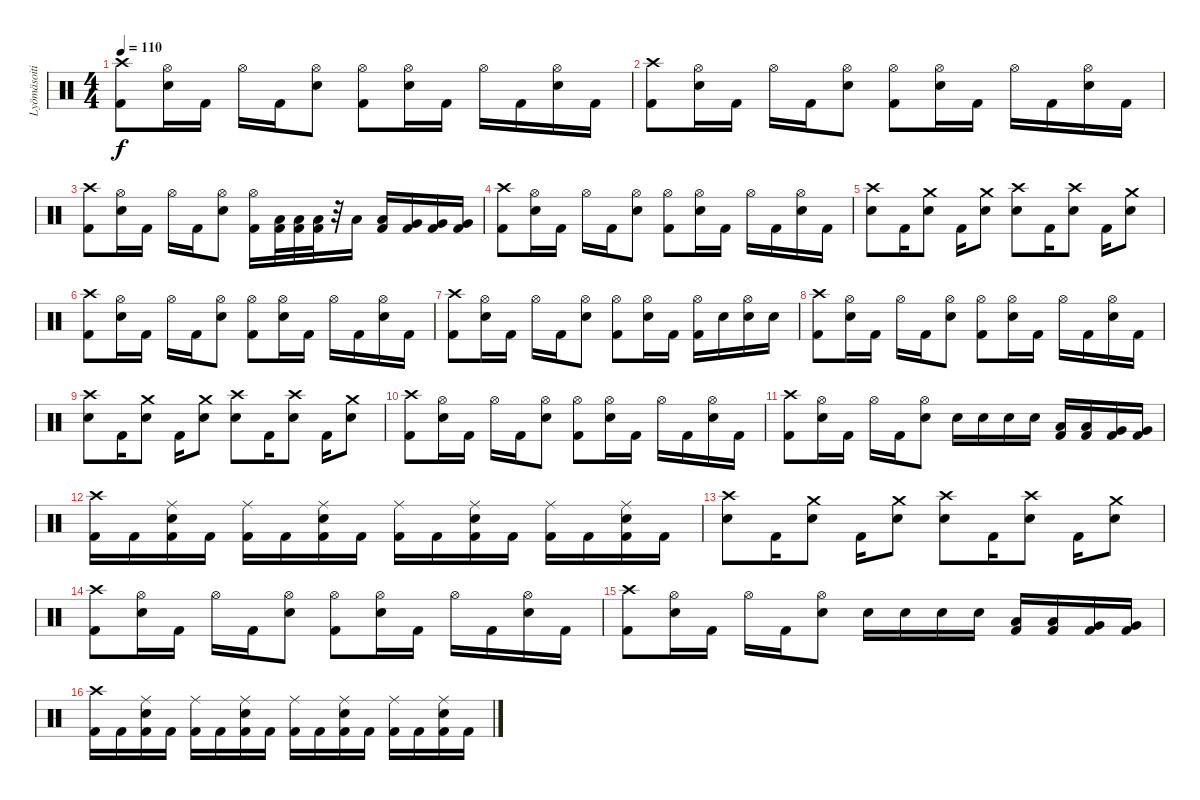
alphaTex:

\track ("Lyömäsoitin" "Lyömäsoiti") {instrument percussion}
\staff {score}
\articulation defaults
\ts (4 4)
\tempo 110
\clef neutral
\ks c
("Crash high (hit)" "Kick (hit) 2").8{dy f} ("Hi-Hat (open)" "Snare (hit) 2").16 "Kick (hit) 2".16 "Hi-Hat (open)".16 "Kick (hit) 2".16 ("Hi-Hat (open)" "Snare (hit) 2").8 ("Hi-Hat (open)" "Kick (hit) 2").8 ("Hi-Hat (open)" "Snare (hit) 2").16 "Kick (hit) 2".16 "Hi-Hat (open)".16 "Kick (hit) 2".16 ("Hi-Hat (open)" "Snare (hit) 2").16 "Kick (hit) 2".16 |
("Crash high (hit)" "Kick (hit) 2").8 ("Hi-Hat (open)" "Snare (hit) 2").16 "Kick (hit) 2".16 "Hi-Hat (open)".16 "Kick (hit) 2".16 ("Hi-Hat (open)" "Snare (hit) 2").8 ("Hi-Hat (open)" "Kick (hit) 2").8 ("Hi-Hat (open)" "Snare (hit) 2").16 "Kick (hit) 2".16 "Hi-Hat (open)".16 "Kick (hit) 2".16 ("Hi-Hat (open)" "Snare (hit) 2").16 "Kick (hit) 2".16 |
("Crash high (hit)" "Kick (hit) 2").8 ("Hi-Hat (open)" "Snare (hit) 2").16 "Kick (hit) 2".16 "Hi-Hat (open)".16 "Kick (hit) 2".16 ("Hi-Hat (open)" "Snare (hit) 2").8 ("Hi-Hat (open)" "Kick (hit) 2").16 ("Kick (hit) 2" "Low Tom (hit)").32 ("Kick (hit) 2" "Low Tom (hit)").32 ("Kick (hit) 2" "Low Tom (hit)").32 r.32 "Low Tom (hit)".16 ("Kick (hit) 2" "Low Tom (hit)").16 ("Kick (hit) 2" "Very Low Tom (hit)").16 ("Kick (hit) 2" "Very Low Tom (hit)").16 ("Kick (hit) 2" "Very Low Tom (hit)").16 |
("Crash high (hit)" "Kick (hit) 2").8 ("Hi-Hat (open)" "Snare (hit) 2").16 "Kick (hit) 2".16 "Hi-Hat (open)".16 "Kick (hit) 2".16 ("Hi-Hat (open)" "Snare (hit) 2").8 ("Hi-Hat (open)" "Kick (hit) 2").8 ("Hi-Hat (open)" "Snare (hit) 2").16 "Kick (hit) 2".16 "Hi-Hat (open)".16 "Kick (hit) 2".16 ("Hi-Hat (open)" "Snare (hit) 2").16 "Kick (hit) 2".16 |
("Crash high (hit)" "Snare (hit) 2").8 "Kick (hit) 2".16 ("Crash medium (hit)" "Snare (hit) 2").8 "Kick (hit) 2".16 ("Crash medium (hit)" "Snare (hit) 2").8 ("Crash high (hit)" "Snare (hit) 2").8 "Kick (hit) 2".16 ("Crash high (hit)" "Snare (hit) 2").8 "Kick (hit) 2".16 ("Crash medium (hit)" "Snare (hit) 2").8 |
("Crash high (hit)" "Kick (hit) 2").8 ("Hi-Hat (open)" "Snare (hit) 2").16 "Kick (hit) 2".16 "Hi-Hat (open)".16 "Kick (hit) 2".16 ("Hi-Hat (open)" "Snare (hit) 2").8 ("Hi-Hat (open)" "Kick (hit) 2").8 ("Hi-Hat (open)" "Snare (hit) 2").16 "Kick (hit) 2".16 "Hi-Hat (open)".16 "Kick (hit) 2".16 ("Hi-Hat (open)" "Snare (hit) 2").16 "Kick (hit) 2".16 |
("Crash high (hit)" "Kick (hit) 2").8 ("Hi-Hat (open)" "Snare (hit) 2").16 "Kick (hit) 2".16 "Hi-Hat (open)".16 "Kick (hit) 2".16 ("Hi-Hat (open)" "Snare (hit) 2").8 ("Hi-Hat (open)" "Kick (hit) 2").8 ("Hi-Hat (open)" "Snare (hit) 2").16 "Kick (hit) 2".16 ("Hi-Hat (open)" "Kick (hit) 2").16 "Snare (hit) 2".16 ("Hi-Hat (open)" "Snare (hit) 2").16 "Snare (hit) 2".16 |
("Crash high (hit)" "Kick (hit) 2").8 ("Hi-Hat (open)" "Snare (hit) 2").16 "Kick (hit) 2".16 "Hi-Hat (open)".16 "Kick (hit) 2".16 ("Hi-Hat (open)" "Snare (hit) 2").8 ("Hi-Hat (open)" "Kick (hit) 2").8 ("Hi-Hat (open)" "Snare (hit) 2").16 "Kick (hit) 2".16 "Hi-Hat (open)".16 "Kick (hit) 2".16 ("Hi-Hat (open)" "Snare (hit) 2").16 "Kick (hit) 2".16 |
("Crash high (hit)" "Snare (hit) 2").8 "Kick (hit) 2".16 ("Crash medium (hit)" "Snare (hit) 2").8 "Kick (hit) 2".16 ("Crash medium (hit)" "Snare (hit) 2").8 ("Crash high (hit)" "Snare (hit) 2").8 "Kick (hit) 2".16 ("Crash high (hit)" "Snare (hit) 2").8 "Kick (hit) 2".16 ("Crash medium (hit)" "Snare (hit) 2").8 |
("Crash high (hit)" "Kick (hit) 2").8 ("Hi-Hat (open)" "Snare (hit) 2").16 "Kick (hit) 2".16 "Hi-Hat (open)".16 "Kick (hit) 2".16 ("Hi-Hat (open)" "Snare (hit) 2").8 ("Hi-Hat (open)" "Kick (hit) 2").8 ("Hi-Hat (open)" "Snare (hit) 2").16 "Kick (hit) 2".16 "Hi-Hat (open)".16 "Kick (hit) 2".16 ("Hi-Hat (open)" "Snare (hit) 2").16 "Kick (hit) 2".16 |
("Crash high (hit)" "Kick (hit) 2").8 ("Hi-Hat (open)" "Snare (hit) 2").16 "Kick (hit) 2".16 "Hi-Hat (open)".16 "Kick (hit) 2".16 ("Hi-Hat (open)" "Snare (hit) 2").8 "Snare (hit) 2".16 "Snare (hit) 2".16 "Snare (hit) 2".16 "Snare (hit) 2".16 ("Kick (hit) 2" "Low Tom (hit)").16 ("Kick (hit) 2" "Low Tom (hit)").16 ("Kick (hit) 2" "Very Low Tom (hit)").16 ("Kick (hit) 2" "Very Low Tom (hit)").16 |
("Crash high (hit)" "Kick (hit) 2").16 "Kick (hit) 2".16 ("Ride (middle)" "Snare (hit) 2" "Kick (hit) 2").16 "Kick (hit) 2".16 ("Ride (middle)" "Kick (hit) 2").16 "Kick (hit) 2".16 ("Ride (middle)" "Snare (hit) 2" "Kick (hit) 2").16 "Kick (hit) 2".16 ("Ride (middle)" "Kick (hit) 2").16 "Kick (hit) 2".16 ("Ride (middle)" "Snare (hit) 2" "Kick (hit) 2").16 "Kick (hit) 2".16 ("Ride (middle)" "Kick (hit) 2").16 "Kick (hit) 2".16 ("Ride (middle)" "Snare (hit) 2" "Kick (hit) 2").16 "Kick (hit) 2".16 |
("Crash high (hit)" "Snare (hit) 2").8 "Kick (hit) 2".16 ("Crash medium (hit)" "Snare (hit) 2").8 "Kick (hit) 2".16 ("Crash medium (hit)" "Snare (hit) 2").8 ("Crash high (hit)" "Snare (hit) 2").8 "Kick (hit) 2".16 ("Crash high (hit)" "Snare (hit) 2").8 "Kick (hit) 2".16 ("Crash medium (hit)" "Snare (hit) 2").8 |
("Crash high (hit)" "Kick (hit) 2").8 ("Hi-Hat (open)" "Snare (hit) 2").16 "Kick (hit) 2".16 "Hi-Hat (open)".16 "Kick (hit) 2".16 ("Hi-Hat (open)" "Snare (hit) 2").8 ("Hi-Hat (open)" "Kick (hit) 2").8 ("Hi-Hat (open)" "Snare (hit) 2").16 "Kick (hit) 2".16 "Hi-Hat (open)".16 "Kick (hit) 2".16 ("Hi-Hat (open)" "Snare (hit) 2").16 "Kick (hit) 2".16 |
("Crash high (hit)" "Kick (hit) 2").8 ("Hi-Hat (open)" "Snare (hit) 2").16 "Kick (hit) 2".16 "Hi-Hat (open)".16 "Kick (hit) 2".16 ("Hi-Hat (open)" "Snare (hit) 2").8 "Snare (hit) 2".16 "Snare (hit) 2".16 "Snare (hit) 2".16 "Snare (hit) 2".16 ("Kick (hit) 2" "Low Tom (hit)").16 ("Kick (hit) 2" "Low Tom (hit)").16 ("Kick (hit) 2" "Very Low Tom (hit)").16 ("Kick (hit) 2" "Very Low Tom (hit)").16 |
("Crash high (hit)" "Kick (hit) 2").16 "Kick (hit) 2".16 ("Ride (middle)" "Snare (hit) 2" "Kick (hit) 2").16 "Kick (hit) 2".16 ("Ride (middle)" "Kick (hit) 2").16 "Kick (hit) 2".16 ("Ride (middle)" "Snare (hit) 2" "Kick (hit) 2").16 "Kick (hit) 2".16 ("Ride (middle)" "Kick (hit) 2").16 "Kick (hit) 2".16 ("Ride (middle)" "Snare (hit) 2" "Kick (hit) 2").16 "Kick (hit) 2".16 ("Ride (middle)" "Kick (hit) 2").16 "Kick (hit) 2".16 ("Ride (middle)" "Snare (hit) 2" "Kick (hit) 2").16 "Kick (hit) 2".16
